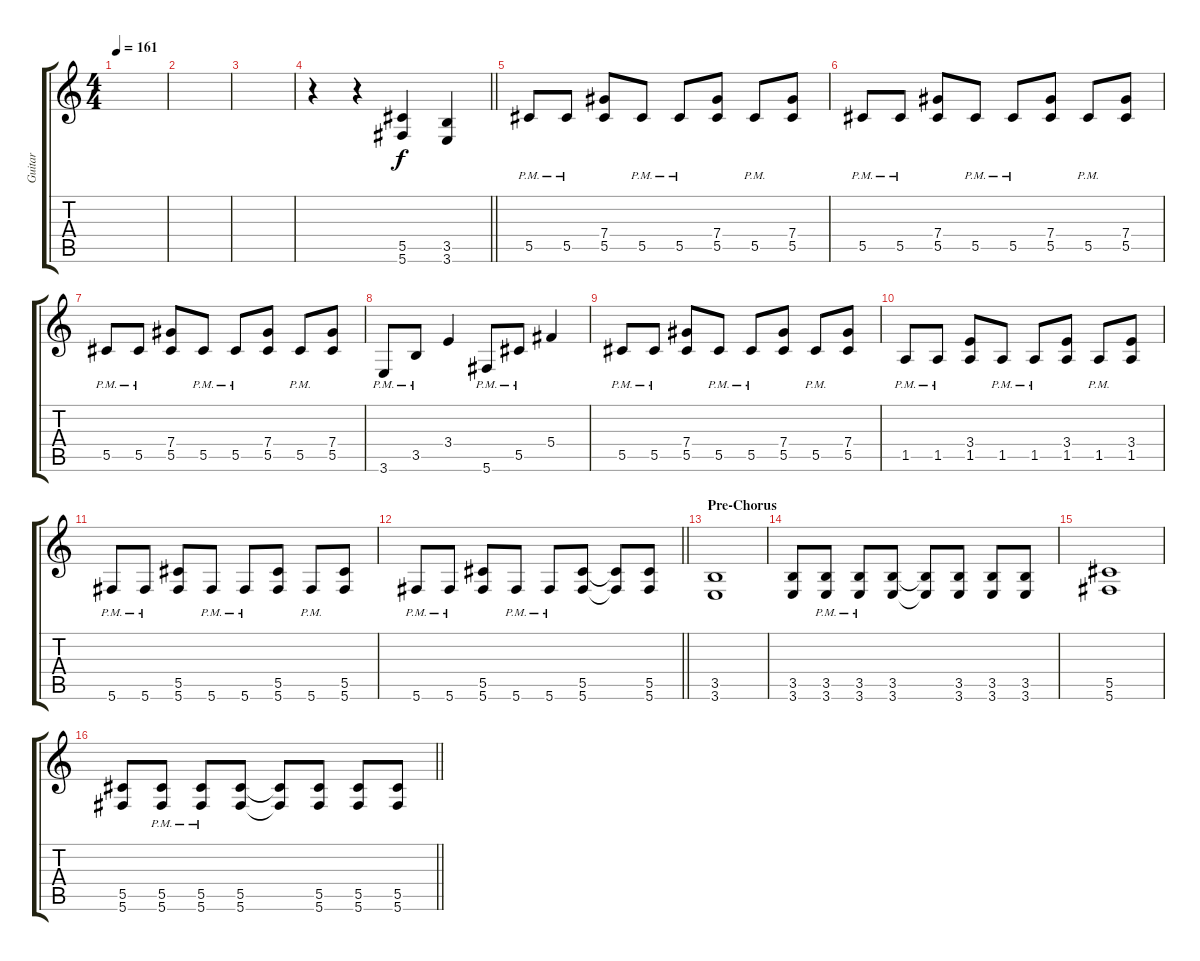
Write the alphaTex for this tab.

\track ("Guitar" "Guitar") {instrument distortionguitar}
\staff {score tabs}
\tuning (Eb4 Bb3 Gb3 Db3 Ab2 Db2) {hide}
\ts (4 4)
\tempo 161
\clef g2
\ks c
|
|
|
\barLineRight lightlight
r.4 r.4 (5.5 5.6).4 (3.5 3.6).4 |
\section ("" "")
5.5{pm}.8 5.5{pm}.8 (7.4 5.5).8 5.5{pm}.8 5.5{pm}.8 (7.4 5.5).8 5.5{pm}.8 (7.4 5.5).8 |
5.5{pm}.8 5.5{pm}.8 (7.4 5.5).8 5.5{pm}.8 5.5{pm}.8 (7.4 5.5).8 5.5{pm}.8 (7.4 5.5).8 |
5.5{pm}.8 5.5{pm}.8 (7.4 5.5).8 5.5{pm}.8 5.5{pm}.8 (7.4 5.5).8 5.5{pm}.8 (7.4 5.5).8 |
3.6{pm}.8 3.5{pm}.8 3.4.4 5.6{pm}.8 5.5{pm}.8 5.4.4 |
5.5{pm}.8 5.5{pm}.8 (7.4 5.5).8 5.5{pm}.8 5.5{pm}.8 (7.4 5.5).8 5.5{pm}.8 (7.4 5.5).8 |
1.5{pm}.8 1.5{pm}.8 (3.4 1.5).8 1.5{pm}.8 1.5{pm}.8 (3.4 1.5).8 1.5{pm}.8 (3.4 1.5).8 |
5.6{pm}.8 5.6{pm}.8 (5.5 5.6).8 5.6{pm}.8 5.6{pm}.8 (5.5 5.6).8 5.6{pm}.8 (5.5 5.6).8 |
\barLineRight lightlight
5.6{pm}.8 5.6{pm}.8 (5.5 5.6).8 5.6{pm}.8 5.6{pm}.8 (5.5 5.6).8 (5.5{t} 5.6{t}).8 (5.5 5.6).8 |
\section ("" "Pre-Chorus")
(3.5 3.6).1 |
(3.5 3.6).8 (3.5{pm} 3.6{pm}).8 (3.5{pm} 3.6{pm}).8 (3.5 3.6).8 (3.5{t} 3.6{t}).8 (3.5 3.6).8 (3.5 3.6).8 (3.5 3.6).8 |
(5.5 5.6).1 |
\barLineRight lightlight
(5.5 5.6).8 (5.5{pm} 5.6{pm}).8 (5.5{pm} 5.6{pm}).8 (5.5 5.6).8 (5.5{t} 5.6{t}).8 (5.5 5.6).8 (5.5 5.6).8 (5.5 5.6).8
